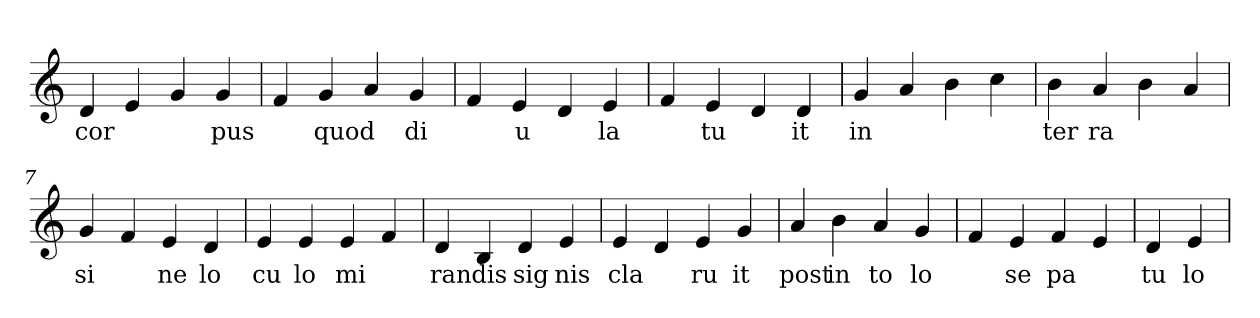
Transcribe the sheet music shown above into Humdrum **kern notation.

**kern	**text
*part1	*part1
*staff1	*staff1
*clefG2	*
=1	=1
4d	cor
4e	.
4g	.
4g	pus
=2	=2
4f	.
4g	quod
4a	.
4g	di
=3	=3
4f	.
4e	u
4d	.
4e	la
=4	=4
4f	.
4e	tu
4d	.
4d	it
=5	=5
4g	in
4a	.
4b	.
4cc	.
=6	=6
4b	ter
4a	ra
4b	.
4a	.
=7	=7
4g	si
4f	.
4e	ne
4d	lo
=8	=8
4e	cu
4e	lo
4e	mi
4f	.
=9	=9
4d	ran
4B	dis
4d	sig
4e	nis
=10	=10
4e	cla
4d	.
4e	ru
4g	it
=11	=11
4a	post
4b	in
4a	to
4g	lo
=12	=12
4f	.
4e	se
4f	pa
4e	.
=13	=13
4d	tu
4e	lo
=	=
*-	*-
